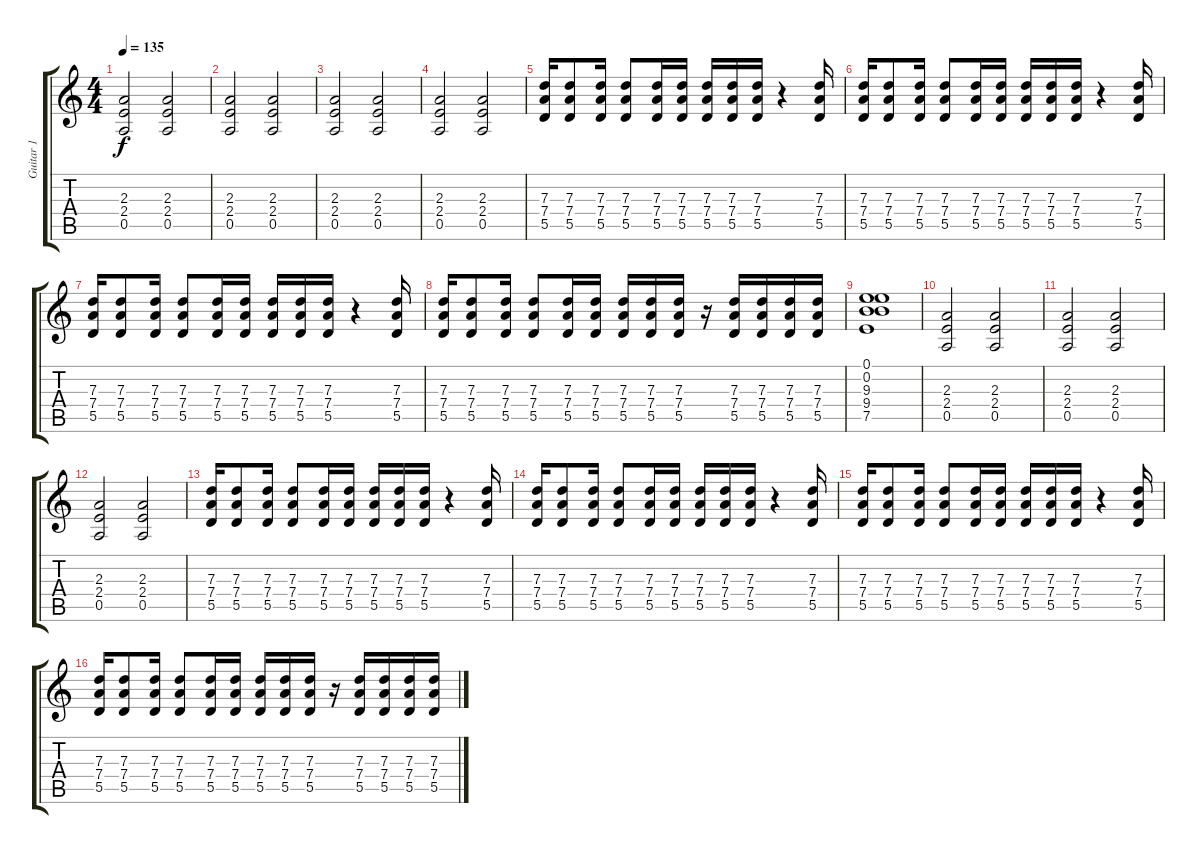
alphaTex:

\track ("Guitar 1" "Guitar 1") {instrument overdrivenguitar}
\staff {score tabs}
\tuning (E4 B3 G3 D3 A2 E2) {hide}
\ts (4 4)
\tempo 135
\clef g2
\ks c
(2.3 2.4 0.5).2{dy f} (2.3 2.4 0.5).2 |
(2.3 2.4 0.5).2 (2.3 2.4 0.5).2 |
(2.3 2.4 0.5).2 (2.3 2.4 0.5).2 |
(2.3 2.4 0.5).2 (2.3 2.4 0.5).2 |
(7.3 7.4 5.5).16 (7.3 7.4 5.5).8 (7.3 7.4 5.5).16 (7.3 7.4 5.5).8 (7.3 7.4 5.5).16 (7.3 7.4 5.5).16 (7.3 7.4 5.5).16 (7.3 7.4 5.5).16 (7.3 7.4 5.5).16 r.4 (7.3 7.4 5.5).16 |
(7.3 7.4 5.5).16 (7.3 7.4 5.5).8 (7.3 7.4 5.5).16 (7.3 7.4 5.5).8 (7.3 7.4 5.5).16 (7.3 7.4 5.5).16 (7.3 7.4 5.5).16 (7.3 7.4 5.5).16 (7.3 7.4 5.5).16 r.4 (7.3 7.4 5.5).16 |
(7.3 7.4 5.5).16 (7.3 7.4 5.5).8 (7.3 7.4 5.5).16 (7.3 7.4 5.5).8 (7.3 7.4 5.5).16 (7.3 7.4 5.5).16 (7.3 7.4 5.5).16 (7.3 7.4 5.5).16 (7.3 7.4 5.5).16 r.4 (7.3 7.4 5.5).16 |
(7.3 7.4 5.5).16 (7.3 7.4 5.5).8 (7.3 7.4 5.5).16 (7.3 7.4 5.5).8 (7.3 7.4 5.5).16 (7.3 7.4 5.5).16 (7.3 7.4 5.5).16 (7.3 7.4 5.5).16 (7.3 7.4 5.5).16 r.16 (7.3 7.4 5.5).16 (7.3 7.4 5.5).16 (7.3 7.4 5.5).16 (7.3 7.4 5.5).16 |
(0.1 0.2 9.3 9.4 7.5).1 |
(2.3 2.4 0.5).2 (2.3 2.4 0.5).2 |
(2.3 2.4 0.5).2 (2.3 2.4 0.5).2 |
(2.3 2.4 0.5).2 (2.3 2.4 0.5).2 |
(7.3 7.4 5.5).16 (7.3 7.4 5.5).8 (7.3 7.4 5.5).16 (7.3 7.4 5.5).8 (7.3 7.4 5.5).16 (7.3 7.4 5.5).16 (7.3 7.4 5.5).16 (7.3 7.4 5.5).16 (7.3 7.4 5.5).16 r.4 (7.3 7.4 5.5).16 |
(7.3 7.4 5.5).16 (7.3 7.4 5.5).8 (7.3 7.4 5.5).16 (7.3 7.4 5.5).8 (7.3 7.4 5.5).16 (7.3 7.4 5.5).16 (7.3 7.4 5.5).16 (7.3 7.4 5.5).16 (7.3 7.4 5.5).16 r.4 (7.3 7.4 5.5).16 |
(7.3 7.4 5.5).16 (7.3 7.4 5.5).8 (7.3 7.4 5.5).16 (7.3 7.4 5.5).8 (7.3 7.4 5.5).16 (7.3 7.4 5.5).16 (7.3 7.4 5.5).16 (7.3 7.4 5.5).16 (7.3 7.4 5.5).16 r.4 (7.3 7.4 5.5).16 |
(7.3 7.4 5.5).16 (7.3 7.4 5.5).8 (7.3 7.4 5.5).16 (7.3 7.4 5.5).8 (7.3 7.4 5.5).16 (7.3 7.4 5.5).16 (7.3 7.4 5.5).16 (7.3 7.4 5.5).16 (7.3 7.4 5.5).16 r.16 (7.3 7.4 5.5).16 (7.3 7.4 5.5).16 (7.3 7.4 5.5).16 (7.3 7.4 5.5).16
